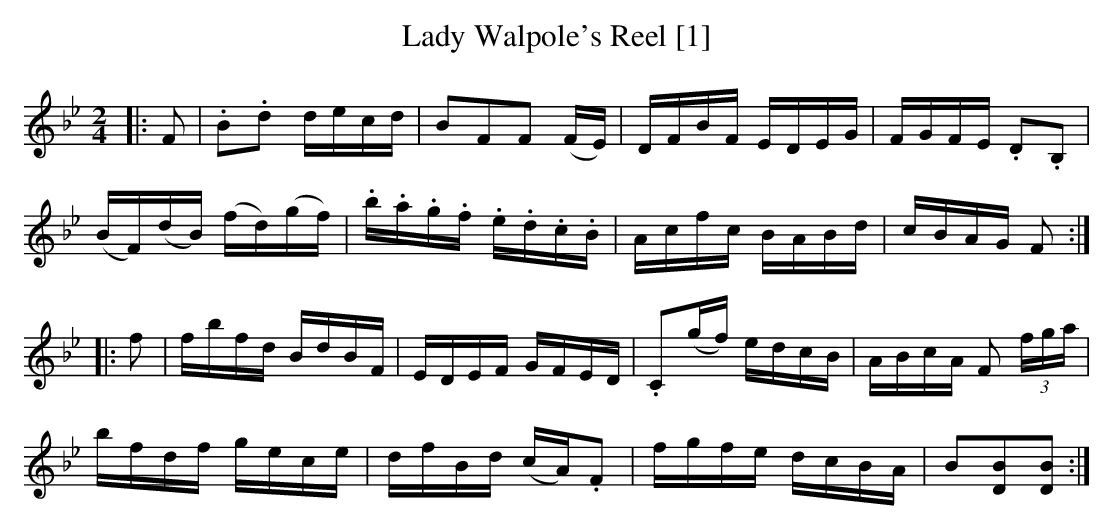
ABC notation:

X:1
T:Lady Walpole's Reel [1]
M:2/4
L:1/8
K:Bb
|: F |.B.d d/e/c/d/ | BFF (F/E/) | D/F/B/F/ E/D/E/G/ | F/G/F/E/ .D.B, |
(B/F/)(d/B/) (f/d/)(g/f/) | .b/.a/.g/.f/ .e/.d/.c/.B/ | A/c/f/c/ B/A/B/d/ | c/B/A/G/ F :|
|: f | f/b/f/d/ B/d/B/F/ | E/D/E/F/ G/F/E/D/ | .C(g/f/) e/d/c/B/ | A/B/c/A/ F (3f/g/a/ |
b/f/d/f/ g/e/c/e/ | d/f/B/d/ (c/A/).F | f/g/f/e/ d/c/B/A/ | B[DB][DB] :|
